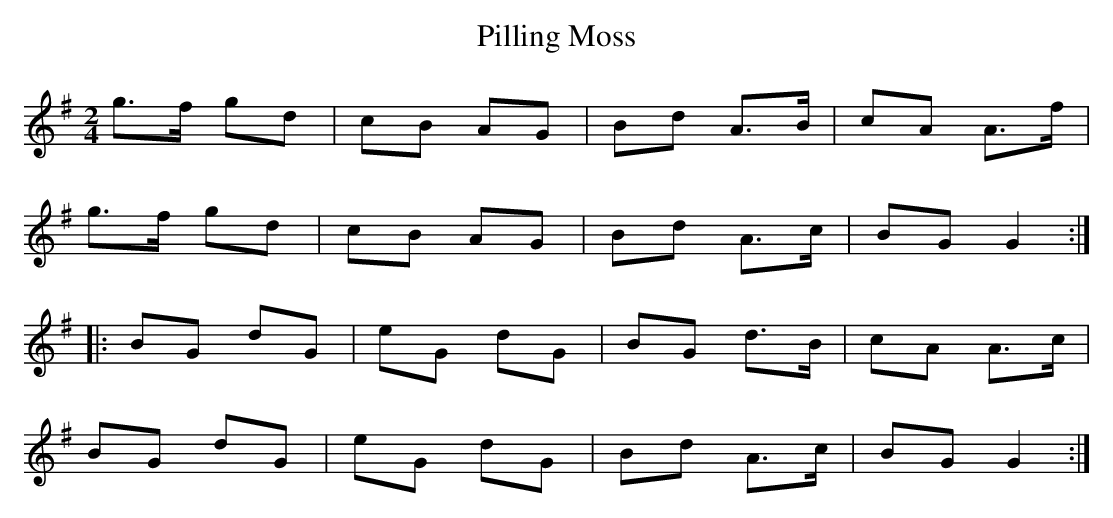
X:1
T:Pilling Moss
L:1/8
M:2/4
K:G major
g>f gd | cB AG | Bd A>B | cA A>f |
g>f gd | cB AG |Bd A>c | BG G2 :|
|:BG dG | eG dG | BG d>B | cA A>c |
BG dG | eG dG | Bd A>c | BG G2 :|
